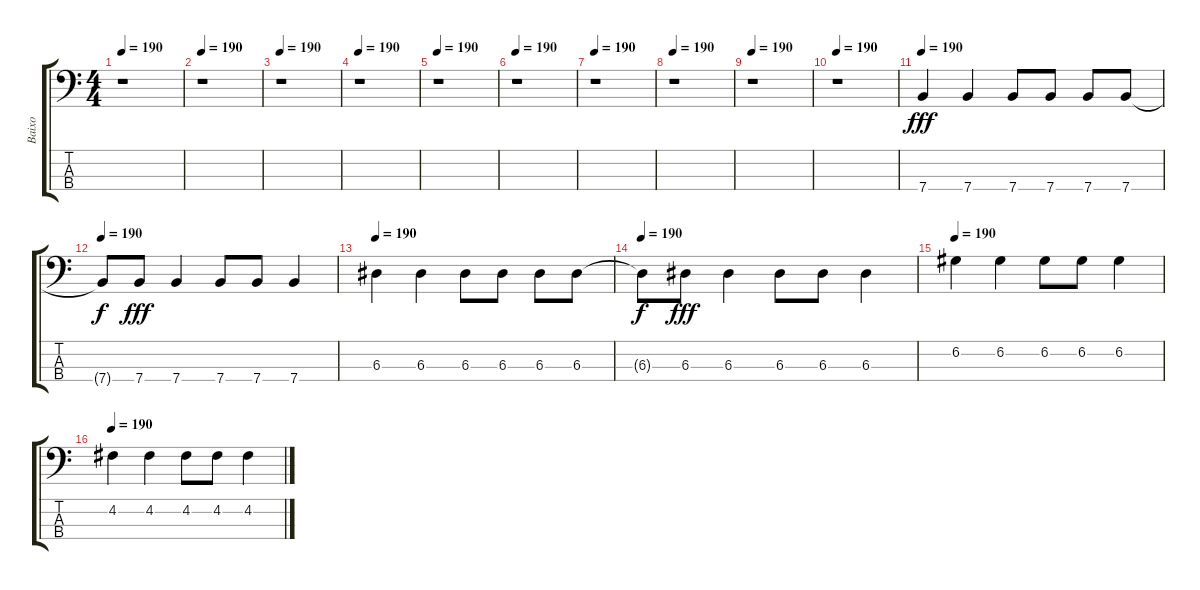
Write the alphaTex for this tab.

\track ("Baixo" "Baixo") {instrument electricbasspick}
\staff {score tabs}
\tuning (G2 D2 A1 E1) {hide}
\ts (4 4)
\tempo 190
\clef f4
\ks c
r.1{dy fff} |
\tempo 190
r.1 |
\tempo 190
r.1 |
\tempo 190
r.1 |
\tempo 190
r.1 |
\tempo 190
r.1 |
\tempo 190
r.1 |
\tempo 190
r.1 |
\tempo 190
r.1 |
\tempo 190
r.1 |
\tempo 190
7.4.4 7.4.4 7.4.8 7.4.8 7.4.8 7.4.8 |
\tempo 190
7.4{t}.8{dy f} 7.4.8{dy fff} 7.4.4 7.4.8 7.4.8 7.4.4 |
\tempo 190
6.3.4 6.3.4 6.3.8 6.3.8 6.3.8 6.3.8 |
\tempo 190
6.3{t}.8{dy f} 6.3.8{dy fff} 6.3.4 6.3.8 6.3.8 6.3.4 |
\tempo 190
6.2.4 6.2.4 6.2.8 6.2.8 6.2.4 |
\tempo 190
4.2.4 4.2.4 4.2.8 4.2.8 4.2.4
